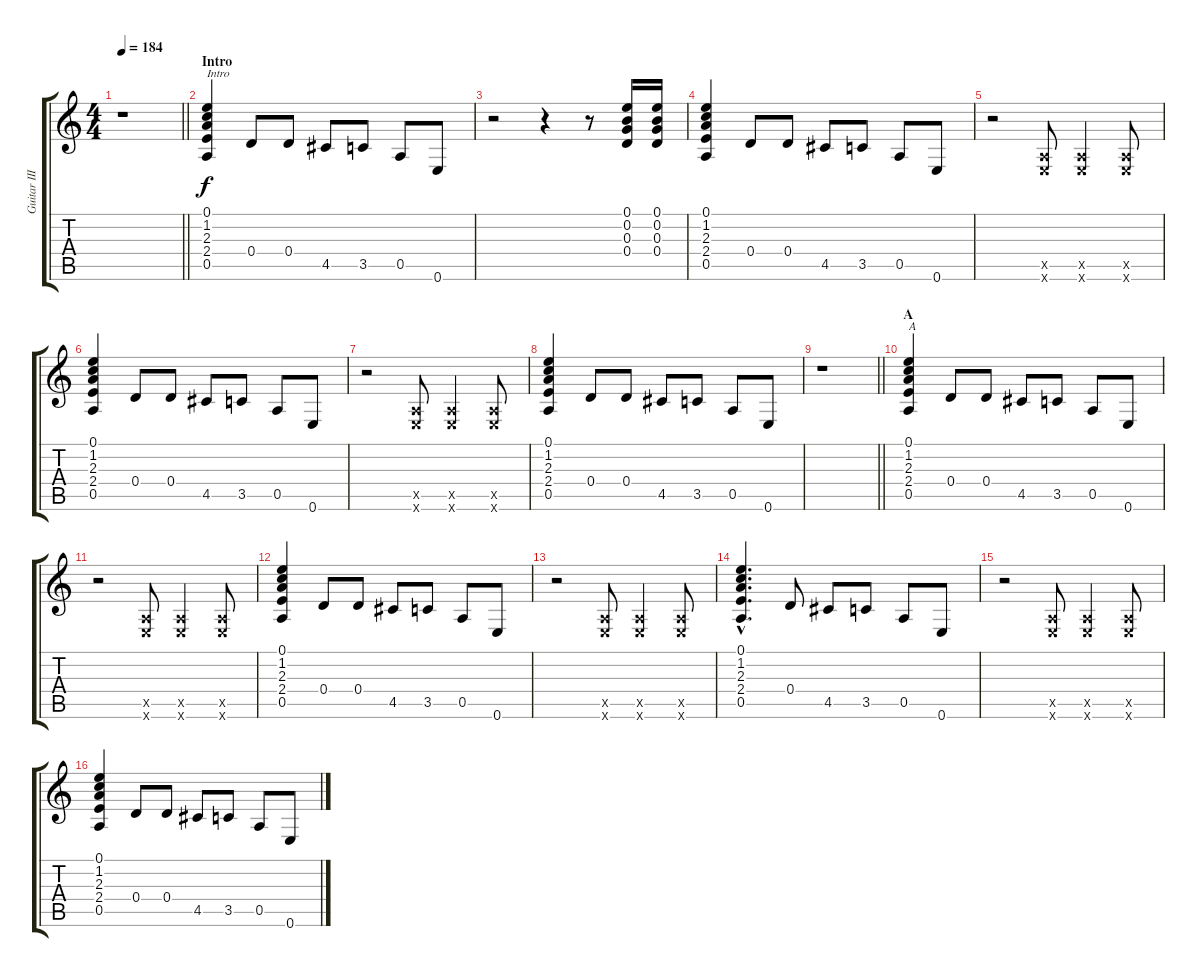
\track ("Guitar III" "Guitar III") {instrument distortionguitar}
\staff {score tabs}
\tuning (E4 B3 G3 D3 A2 E2) {hide}
\ts (4 4)
\tempo 184
\clef g2
\barLineRight lightlight
\ks c
r.1{dy f instrument distortionguitar} |
\section ("" "Intro")
(0.1 1.2 2.3 2.4 0.5).4{txt "Intro"} 0.4.8 0.4.8 4.5.8 3.5.8 0.5.8 0.6.8 |
r.2 r.4 r.8 (0.1 0.2 0.3 0.4).16 (0.1 0.2 0.3 0.4).16 |
(0.1 1.2 2.3 2.4 0.5).4 0.4.8 0.4.8 4.5.8 3.5.8 0.5.8 0.6.8 |
r.2 (0.5{x} 0.6{x}).8 (0.5{x} 0.6{x}).4 (0.5{x} 0.6{x}).8 |
(0.1 1.2 2.3 2.4 0.5).4 0.4.8 0.4.8 4.5.8 3.5.8 0.5.8 0.6.8 |
r.2 (0.5{x} 0.6{x}).8 (0.5{x} 0.6{x}).4 (0.5{x} 0.6{x}).8 |
(0.1 1.2 2.3 2.4 0.5).4 0.4.8 0.4.8 4.5.8 3.5.8 0.5.8 0.6.8 |
\barLineRight lightlight
r.1 |
\section ("" "A")
(0.1 1.2 2.3 2.4 0.5).4{txt "A"} 0.4.8 0.4.8 4.5.8 3.5.8 0.5.8 0.6.8 |
r.2 (0.5{x} 0.6{x}).8 (0.5{x} 0.6{x}).4 (0.5{x} 0.6{x}).8 |
(0.1 1.2 2.3 2.4 0.5).4 0.4.8 0.4.8 4.5.8 3.5.8 0.5.8 0.6.8 |
r.2 (0.5{x} 0.6{x}).8 (0.5{x} 0.6{x}).4 (0.5{x} 0.6{x}).8 |
(0.1{hac} 1.2{hac} 2.3{hac} 2.4{hac} 0.5{hac}).4{d} 0.4.8 4.5.8 3.5.8 0.5.8 0.6.8 |
r.2 (0.5{x} 0.6{x}).8 (0.5{x} 0.6{x}).4 (0.5{x} 0.6{x}).8 |
(0.1 1.2 2.3 2.4 0.5).4 0.4.8 0.4.8 4.5.8 3.5.8 0.5.8 0.6.8
